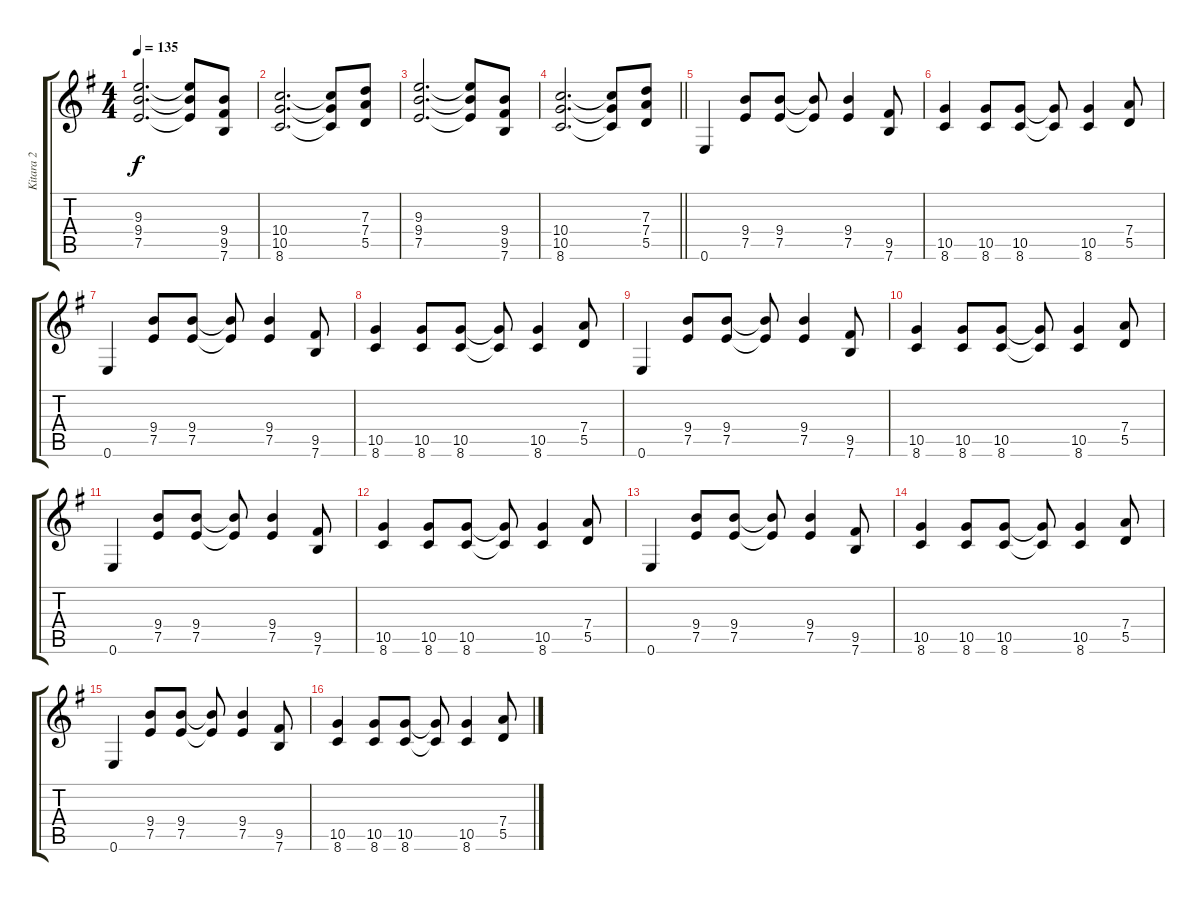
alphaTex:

\track ("Kitara 2" "Kitara 2") {instrument distortionguitar}
\staff {score tabs}
\tuning (E4 B3 G3 D3 A2 E2) {hide}
\ts (4 4)
\tempo 135
\clef g2
\ks g
(9.3 9.4 7.5).2{d dy f} (9.3{t} 9.4{t} 7.5{t}).8 (9.4 9.5 7.6).8 |
(10.4 10.5 8.6).2{d} (10.4{t} 10.5{t} 8.6{t}).8 (7.3 7.4 5.5).8 |
(9.3 9.4 7.5).2{d} (9.3{t} 9.4{t} 7.5{t}).8 (9.4 9.5 7.6).8 |
\barLineRight lightlight
(10.4 10.5 8.6).2{d} (10.4{t} 10.5{t} 8.6{t}).8 (7.3 7.4 5.5).8 |
0.6.4 (9.4 7.5).8 (9.4 7.5).8 (9.4{t} 7.5{t}).8 (9.4 7.5).4 (9.5 7.6).8 |
(10.5 8.6).4 (10.5 8.6).8 (10.5 8.6).8 (10.5{t} 8.6{t}).8 (10.5 8.6).4 (7.4 5.5).8 |
0.6.4 (9.4 7.5).8 (9.4 7.5).8 (9.4{t} 7.5{t}).8 (9.4 7.5).4 (9.5 7.6).8 |
(10.5 8.6).4 (10.5 8.6).8 (10.5 8.6).8 (10.5{t} 8.6{t}).8 (10.5 8.6).4 (7.4 5.5).8 |
0.6.4 (9.4 7.5).8 (9.4 7.5).8 (9.4{t} 7.5{t}).8 (9.4 7.5).4 (9.5 7.6).8 |
(10.5 8.6).4 (10.5 8.6).8 (10.5 8.6).8 (10.5{t} 8.6{t}).8 (10.5 8.6).4 (7.4 5.5).8 |
0.6.4 (9.4 7.5).8 (9.4 7.5).8 (9.4{t} 7.5{t}).8 (9.4 7.5).4 (9.5 7.6).8 |
(10.5 8.6).4 (10.5 8.6).8 (10.5 8.6).8 (10.5{t} 8.6{t}).8 (10.5 8.6).4 (7.4 5.5).8 |
0.6.4 (9.4 7.5).8 (9.4 7.5).8 (9.4{t} 7.5{t}).8 (9.4 7.5).4 (9.5 7.6).8 |
(10.5 8.6).4 (10.5 8.6).8 (10.5 8.6).8 (10.5{t} 8.6{t}).8 (10.5 8.6).4 (7.4 5.5).8 |
0.6.4 (9.4 7.5).8 (9.4 7.5).8 (9.4{t} 7.5{t}).8 (9.4 7.5).4 (9.5 7.6).8 |
(10.5 8.6).4 (10.5 8.6).8 (10.5 8.6).8 (10.5{t} 8.6{t}).8 (10.5 8.6).4 (7.4 5.5).8
